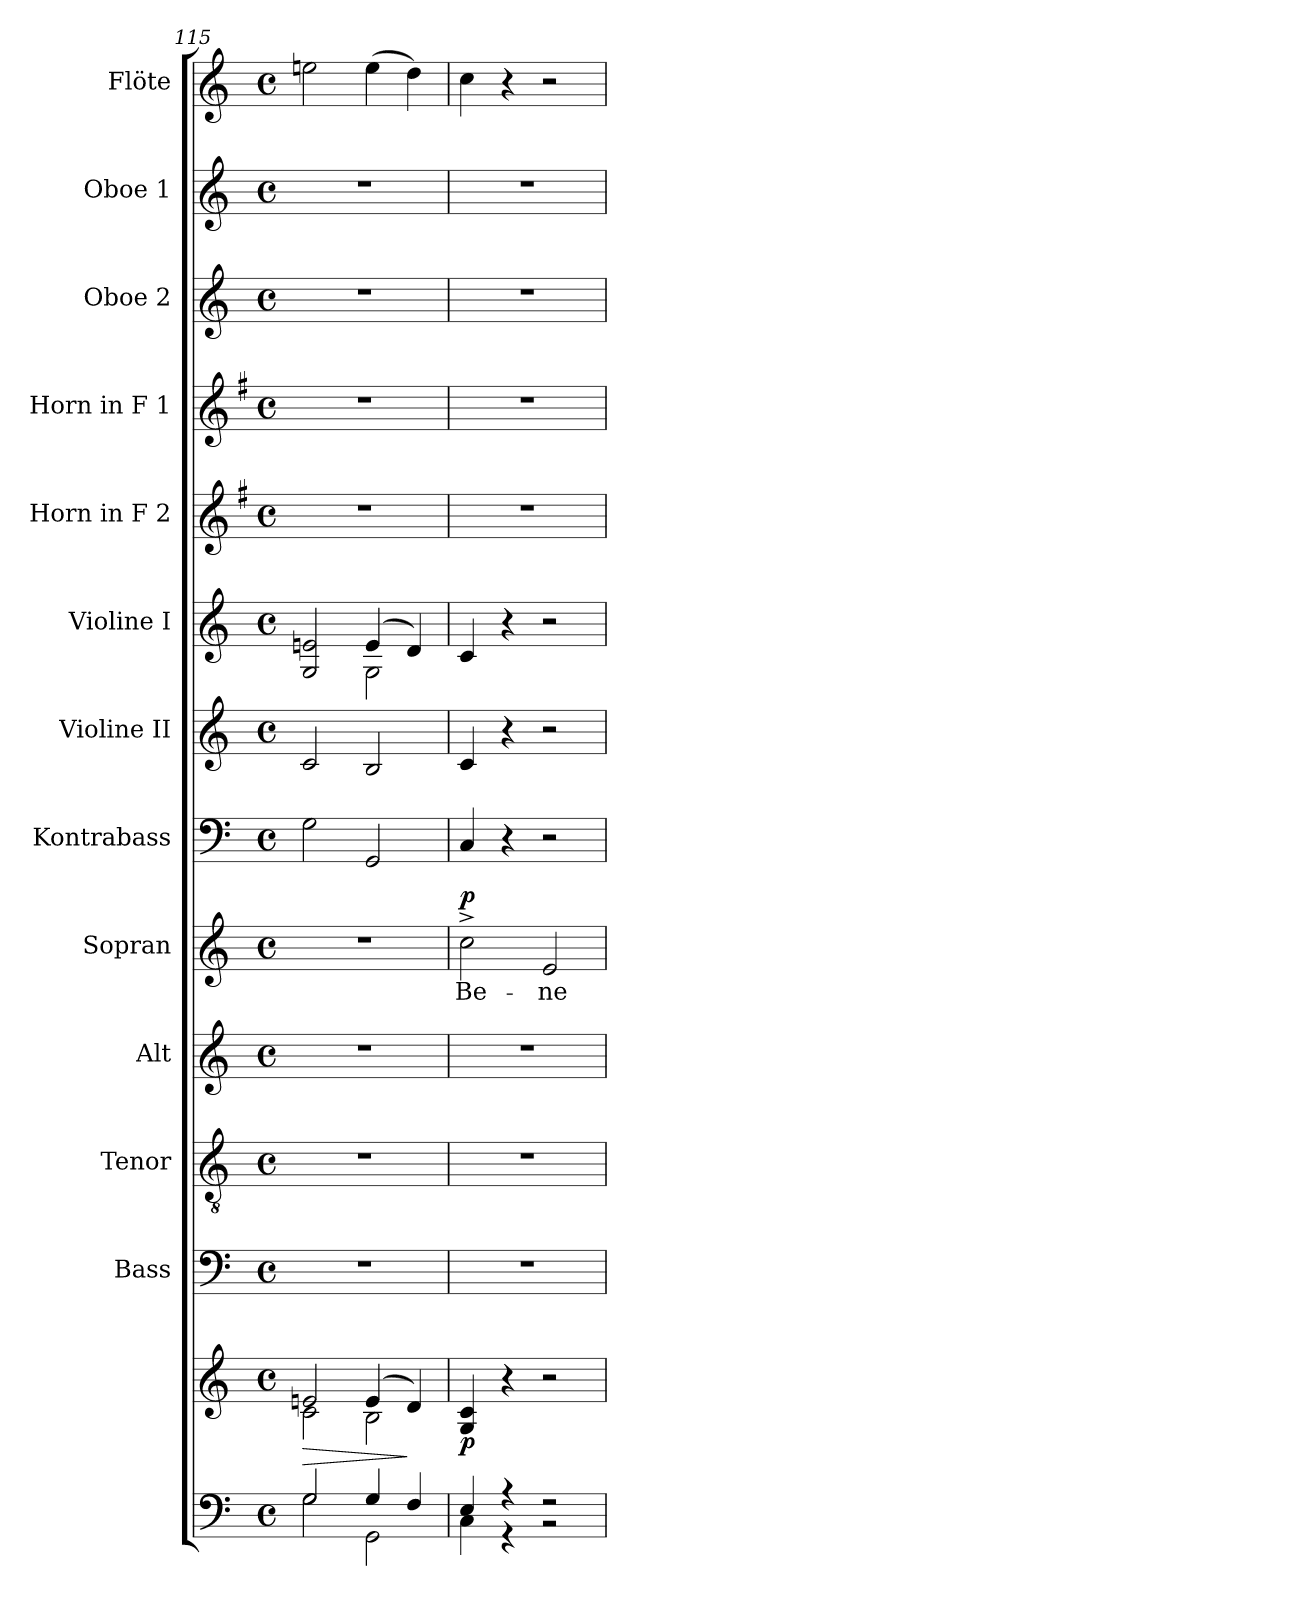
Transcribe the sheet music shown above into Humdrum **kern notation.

**kern	**kern	**dynam	**kern	**kern	**kern	**kern	**text	**dynam	**kern	**kern	**kern	**kern	**kern	**kern	**kern	**kern
*part13	*part13	*part13	*part12	*part11	*part10	*part9	*part9	*part9	*part8	*part7	*part6	*part5	*part4	*part3	*part2	*part1
*staff14	*staff13	*staff13/14	*staff12	*staff11	*staff10	*staff9	*staff9	*staff9	*staff8	*staff7	*staff6	*staff5	*staff4	*staff3	*staff2	*staff1
*	*	*	*I"Bass	*I"Tenor	*I"Alt	*I"Sopran	*	*	*I"Kontrabass	*I"Violine II	*I"Violine I	*I"Horn in F 2	*I"Horn in F 1	*I"Oboe 2	*I"Oboe 1	*I"Flöte
*	*	*	*I'B.	*I'T.	*I'A.	*I'S.	*	*	*I'Kb.	*I'Vl. II	*I'Vl. I	*	*	*I'Ob. 2	*I'Ob. 1	*I'Fl.
*clefF4	*clefG2	*	*clefF4	*clefGv2	*clefG2	*clefG2	*	*	*clefF4	*clefG2	*clefG2	*clefG2	*clefG2	*clefG2	*clefG2	*clefG2
*	*	*	*	*	*	*	*	*	*ITrd7c12	*	*	*ITrd4c7	*ITrd4c7	*	*	*
*k[]	*k[]	*	*k[]	*k[]	*k[]	*k[]	*	*	*k[]	*k[]	*k[]	*k[]	*k[]	*k[]	*k[]	*k[]
*C:	*C:	*	*C:	*C:	*C:	*C:	*	*	*C:	*C:	*C:	*C:	*C:	*C:	*C:	*C:
*M4/4	*M4/4	*	*M4/4	*M4/4	*M4/4	*M4/4	*	*	*M4/4	*M4/4	*M4/4	*M4/4	*M4/4	*M4/4	*M4/4	*M4/4
*met(c)	*met(c)	*	*met(c)	*met(c)	*met(c)	*met(c)	*	*	*met(c)	*met(c)	*met(c)	*met(c)	*met(c)	*met(c)	*met(c)	*met(c)
=115	=115	=115	=115	=115	=115	=115	=115	=115	=115	=115	=115	=115	=115	=115	=115	=115
*^	*	*	*	*	*	*	*	*	*	*	*	*	*	*	*	*
!	!	!	!LO:HP:b	!	!	!	!	!	!	!	!	!	!	!	!	!	!
*	*	*^	*	*	*	*	*	*	*	*	*	*^	*	*	*	*	*
2G/	2G\	2en/	2c\	>	1r	1r	1r	1r	.	.	2GG\	2c/	2G/ 2en/	2ryy	1r	1r	1r	1r	2een\
4G/	2GG\	(4e/	2B\	.	.	.	.	.	.	.	2GGG/	2B/	(4e/	2G\	.	.	.	.	(>4ee\
4F/	.	4d/)	.	]	.	.	.	.	.	.	.	.	4d/)	.	.	.	.	.	4dd\)
*	*	*v	*v	*	*	*	*	*	*	*	*	*	*v	*v	*	*	*	*	*
=116	=116	=116	=116	=116	=116	=116	=116	=116	=116	=116	=116	=116	=116	=116	=116	=116	=116
!	!	!	!LO:DY:b	!	!	!	!	!LO:LY:b	!LO:DY:a	!	!	!	!	!	!	!	!
4E/	4C\	4G/ 4c/	p	1r	1r	1r	2cc^>\	Be-	p	4CC/	4c/	4c/	1r	1r	1r	1r	4cc\
4r	4r	4r	.	.	.	.	.	.	.	4r	4r	4r	.	.	.	.	4r
!	!	!	!	!	!	!	!	!LO:LY:b	!	!	!	!	!	!	!	!	!
2r	2r	2r	.	.	.	.	2e/	-ne-	.	2r	2r	2r	.	.	.	.	2r
*v	*v	*	*	*	*	*	*	*	*	*	*	*	*	*	*	*	*
=	=	=	=	=	=	=	=	=	=	=	=	=	=	=	=	=
*-	*-	*-	*-	*-	*-	*-	*-	*-	*-	*-	*-	*-	*-	*-	*-	*-
